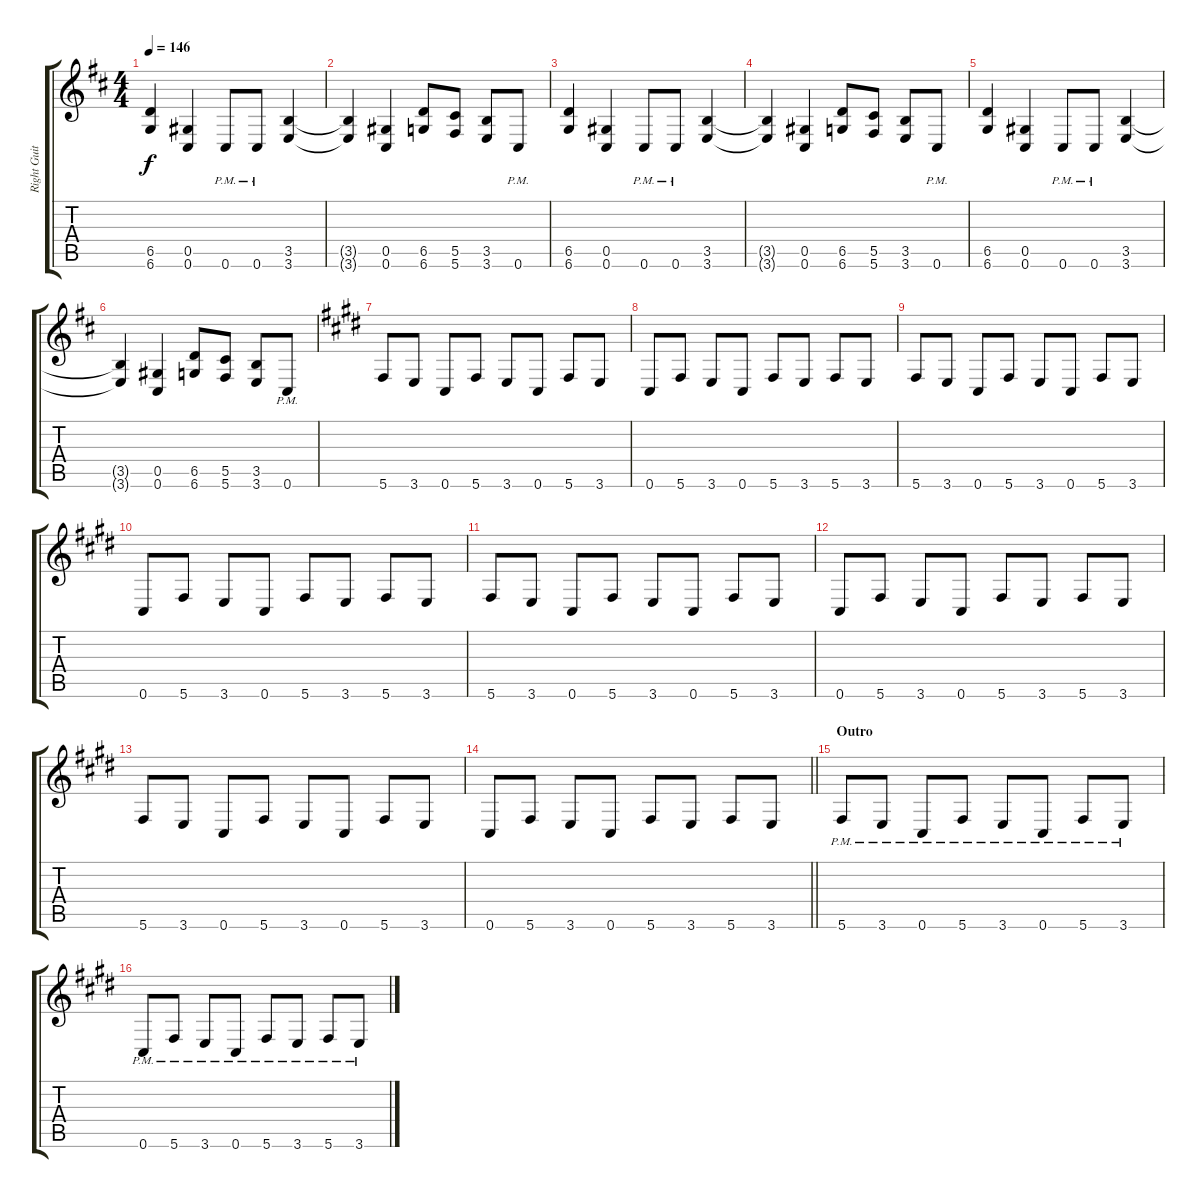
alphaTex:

\track ("Right Guitar" "Right Guit") {instrument overdrivenguitar}
\staff {score tabs}
\tuning (Eb4 Bb3 Gb3 Db3 Ab2 Db2) {hide}
\ts (4 4)
\tempo 146
\clef g2
\ks d
(6.5 6.6).4{dy f} (0.5 0.6).4 0.6{pm}.8 0.6{pm}.8 (3.5 3.6).4 |
(3.5{t} 3.6{t}).4 (0.5 0.6).4 (6.5 6.6).8 (5.5 5.6).8 (3.5 3.6).8 0.6{pm}.8 |
(6.5 6.6).4 (0.5 0.6).4 0.6{pm}.8 0.6{pm}.8 (3.5 3.6).4 |
(3.5{t} 3.6{t}).4 (0.5 0.6).4 (6.5 6.6).8 (5.5 5.6).8 (3.5 3.6).8 0.6{pm}.8 |
(6.5 6.6).4 (0.5 0.6).4 0.6{pm}.8 0.6{pm}.8 (3.5 3.6).4 |
(3.5{t} 3.6{t}).4 (0.5 0.6).4 (6.5 6.6).8 (5.5 5.6).8 (3.5 3.6).8 0.6{pm}.8 |
\ks e
5.6.8 3.6.8 0.6.8 5.6.8 3.6.8 0.6.8 5.6.8 3.6.8 |
0.6.8 5.6.8 3.6.8 0.6.8 5.6.8 3.6.8 5.6.8 3.6.8 |
5.6.8 3.6.8 0.6.8 5.6.8 3.6.8 0.6.8 5.6.8 3.6.8 |
0.6.8 5.6.8 3.6.8 0.6.8 5.6.8 3.6.8 5.6.8 3.6.8 |
5.6.8 3.6.8 0.6.8 5.6.8 3.6.8 0.6.8 5.6.8 3.6.8 |
0.6.8 5.6.8 3.6.8 0.6.8 5.6.8 3.6.8 5.6.8 3.6.8 |
5.6.8 3.6.8 0.6.8 5.6.8 3.6.8 0.6.8 5.6.8 3.6.8 |
\barLineRight lightlight
0.6.8 5.6.8 3.6.8 0.6.8 5.6.8 3.6.8 5.6.8 3.6.8 |
\section ("" "Outro")
5.6{pm}.8 3.6{pm}.8 0.6{pm}.8 5.6{pm}.8 3.6{pm}.8 0.6{pm}.8 5.6{pm}.8 3.6{pm}.8 |
0.6{pm}.8 5.6{pm}.8 3.6{pm}.8 0.6{pm}.8 5.6{pm}.8 3.6{pm}.8 5.6{pm}.8 3.6{pm}.8
